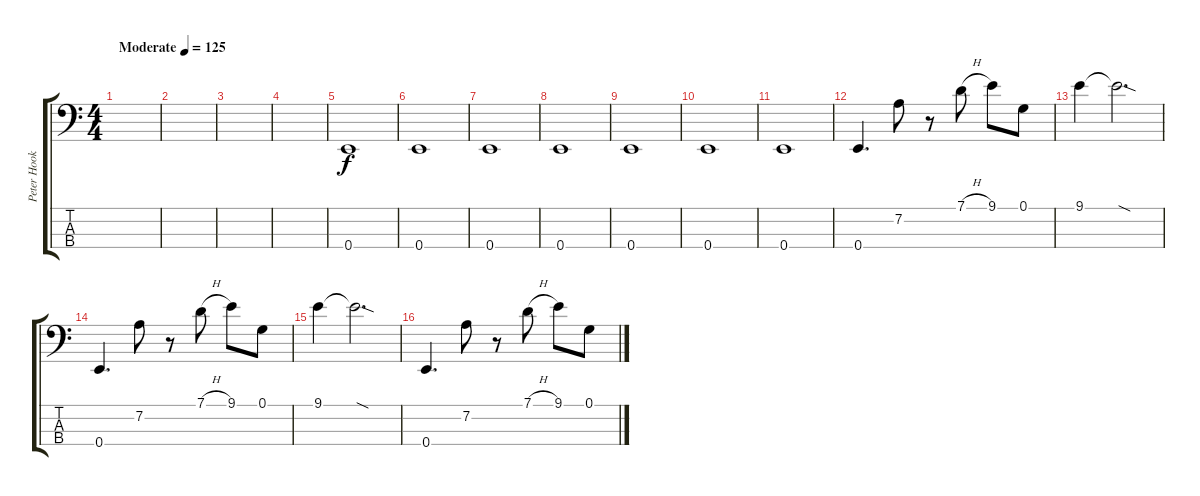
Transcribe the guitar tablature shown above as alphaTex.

\track ("Peter Hook" "Peter Hook") {instrument electricbasspick}
\staff {score tabs}
\tuning (G2 D2 A1 E1) {hide}
\ts (4 4)
\tempo (125 "Moderate")
\clef f4
\ks c
|
|
|
|
0.4.1 |
0.4.1 |
0.4.1 |
0.4.1 |
0.4.1 |
0.4.1 |
0.4.1 |
0.4.4{d} 7.2.8 r.8 7.1{h}.8 9.1.8 0.1.8 |
9.1.4 9.1{sod t}.2{d} |
0.4.4{d} 7.2.8 r.8 7.1{h}.8 9.1.8 0.1.8 |
9.1.4 9.1{sod t}.2{d} |
0.4.4{d} 7.2.8 r.8 7.1{h}.8 9.1.8 0.1.8
